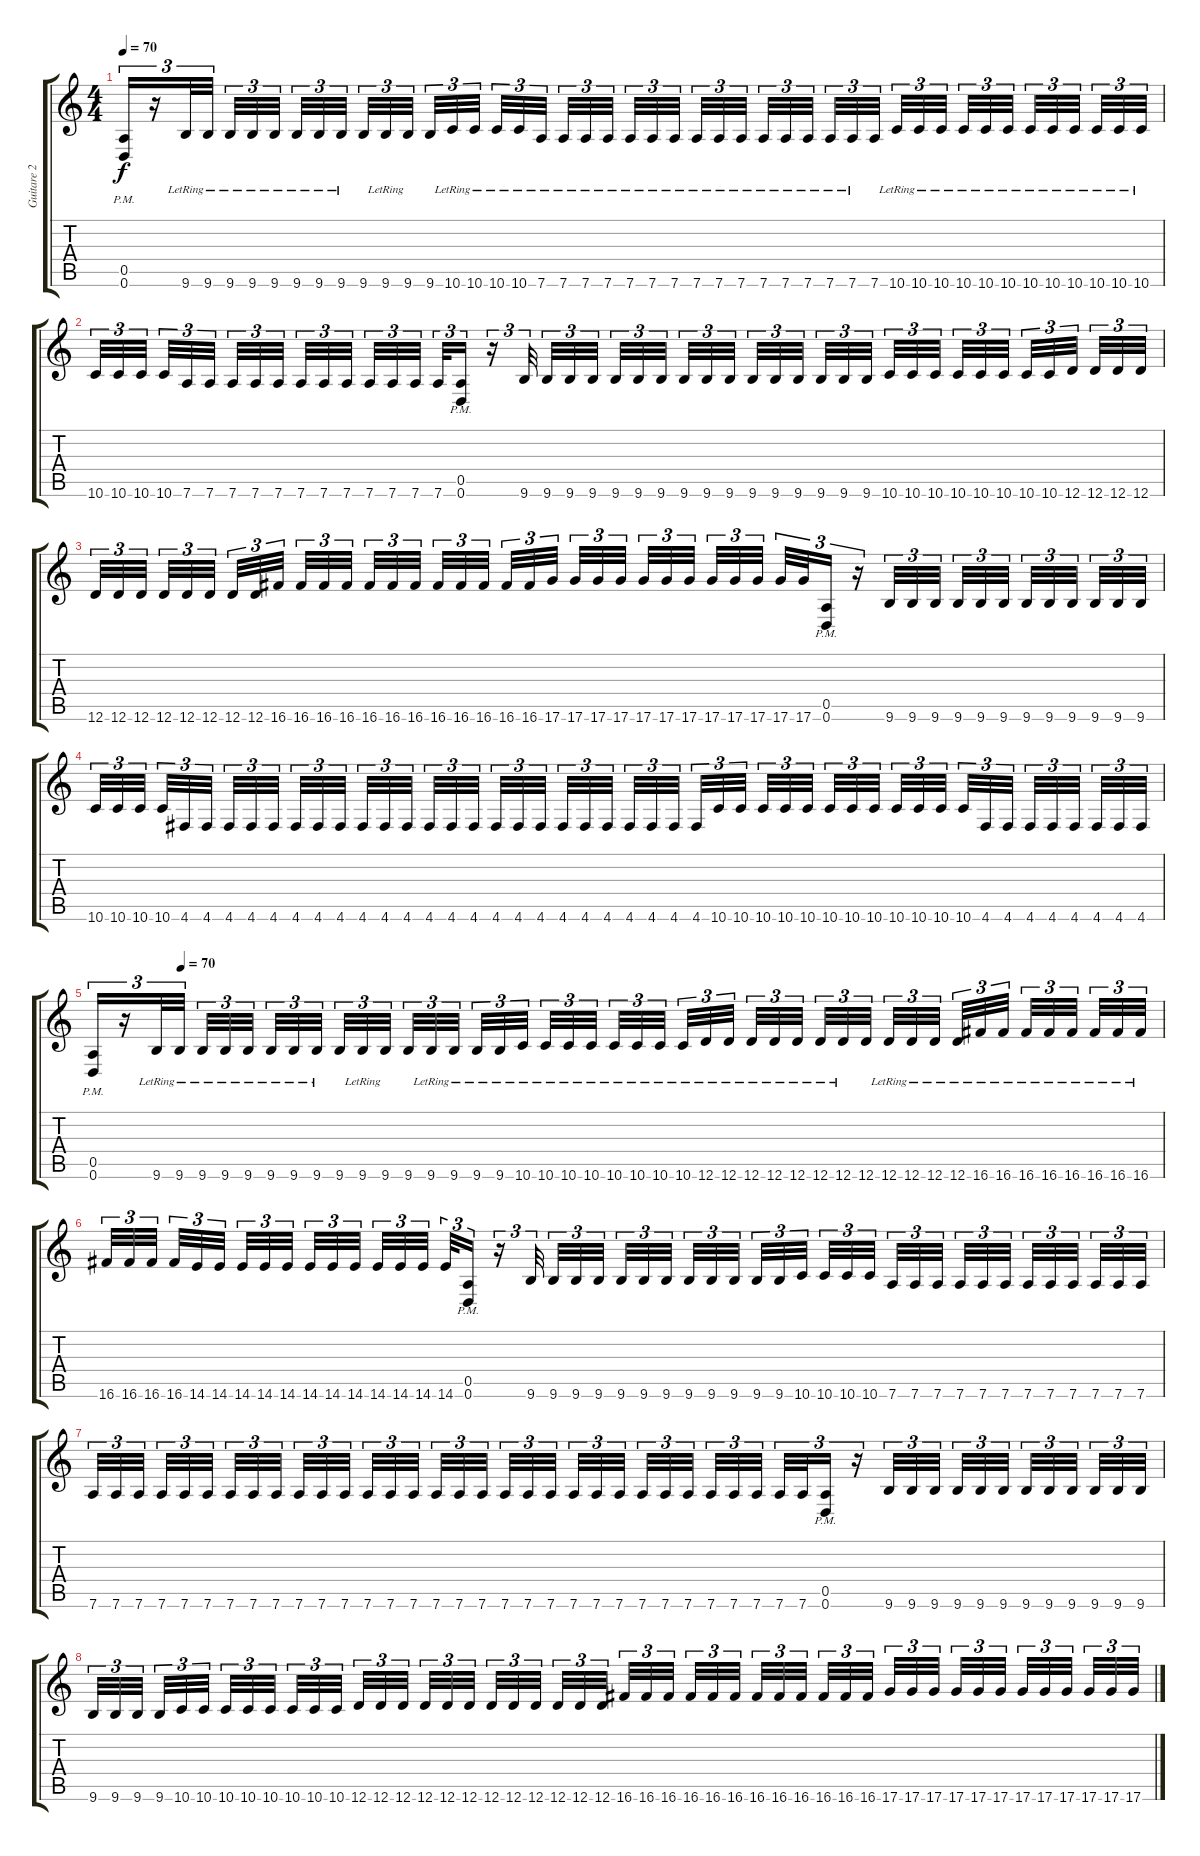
\track ("Guitare 2" "Guitare 2") {instrument distortionguitar}
\staff {score tabs}
\tuning (E4 B3 G3 D3 A2 D2) {hide}
\ts (4 4)
\tempo 70
\clef g2
\ks c
(0.5{pm} 0.6{pm}).16{tu (3 2) dy f} r.16{tu (3 2)} 9.6{lr}.32{tu (3 2)} 9.6{lr}.32{tu (3 2)} 9.6{lr}.32{tu (3 2)} 9.6{lr}.32{tu (3 2)} 9.6{lr}.32{tu (3 2)} 9.6{lr}.32{tu (3 2)} 9.6{lr}.32{tu (3 2)} 9.6{lr}.32{tu (3 2)} 9.6.32{tu (3 2)} 9.6{lr}.32{tu (3 2)} 9.6{lr}.32{tu (3 2)} 9.6.32{tu (3 2)} 10.6{lr}.32{tu (3 2)} 10.6{lr}.32{tu (3 2)} 10.6{lr}.32{tu (3 2)} 10.6{lr}.32{tu (3 2)} 7.6{lr}.32{tu (3 2)} 7.6{lr}.32{tu (3 2)} 7.6{lr}.32{tu (3 2)} 7.6{lr}.32{tu (3 2)} 7.6{lr}.32{tu (3 2)} 7.6{lr}.32{tu (3 2)} 7.6{lr}.32{tu (3 2)} 7.6{lr}.32{tu (3 2)} 7.6{lr}.32{tu (3 2)} 7.6{lr}.32{tu (3 2)} 7.6{lr}.32{tu (3 2)} 7.6{lr}.32{tu (3 2)} 7.6{lr}.32{tu (3 2)} 7.6{lr}.32{tu (3 2)} 7.6{lr}.32{tu (3 2)} 7.6.32{tu (3 2)} 10.6{lr}.32{tu (3 2)} 10.6{lr}.32{tu (3 2)} 10.6{lr}.32{tu (3 2)} 10.6{lr}.32{tu (3 2)} 10.6{lr}.32{tu (3 2)} 10.6{lr}.32{tu (3 2)} 10.6{lr}.32{tu (3 2)} 10.6{lr}.32{tu (3 2)} 10.6{lr}.32{tu (3 2)} 10.6{lr}.32{tu (3 2)} 10.6{lr}.32{tu (3 2)} 10.6{lr}.32{tu (3 2)} |
10.6.32{tu (3 2)} 10.6.32{tu (3 2)} 10.6.32{tu (3 2)} 10.6.32{tu (3 2)} 7.6.32{tu (3 2)} 7.6.32{tu (3 2)} 7.6.32{tu (3 2)} 7.6.32{tu (3 2)} 7.6.32{tu (3 2)} 7.6.32{tu (3 2)} 7.6.32{tu (3 2)} 7.6.32{tu (3 2)} 7.6.32{tu (3 2)} 7.6.32{tu (3 2)} 7.6.32{tu (3 2)} 7.6.32{tu (3 2)} (0.5{pm} 0.6{pm}).16{tu (3 2)} r.16{tu (3 2)} 9.6.32{tu (3 2)} 9.6.32{tu (3 2)} 9.6.32{tu (3 2)} 9.6.32{tu (3 2)} 9.6.32{tu (3 2)} 9.6.32{tu (3 2)} 9.6.32{tu (3 2)} 9.6.32{tu (3 2)} 9.6.32{tu (3 2)} 9.6.32{tu (3 2)} 9.6.32{tu (3 2)} 9.6.32{tu (3 2)} 9.6.32{tu (3 2)} 9.6.32{tu (3 2)} 9.6.32{tu (3 2)} 9.6.32{tu (3 2)} 10.6.32{tu (3 2)} 10.6.32{tu (3 2)} 10.6.32{tu (3 2)} 10.6.32{tu (3 2)} 10.6.32{tu (3 2)} 10.6.32{tu (3 2)} 10.6.32{tu (3 2)} 10.6.32{tu (3 2)} 12.6.32{tu (3 2)} 12.6.32{tu (3 2)} 12.6.32{tu (3 2)} 12.6.32{tu (3 2)} |
12.6.32{tu (3 2)} 12.6.32{tu (3 2)} 12.6.32{tu (3 2)} 12.6.32{tu (3 2)} 12.6.32{tu (3 2)} 12.6.32{tu (3 2)} 12.6.32{tu (3 2)} 12.6.32{tu (3 2)} 16.6.32{tu (3 2)} 16.6.32{tu (3 2)} 16.6.32{tu (3 2)} 16.6.32{tu (3 2)} 16.6.32{tu (3 2)} 16.6.32{tu (3 2)} 16.6.32{tu (3 2)} 16.6.32{tu (3 2)} 16.6.32{tu (3 2)} 16.6.32{tu (3 2)} 16.6.32{tu (3 2)} 16.6.32{tu (3 2)} 17.6.32{tu (3 2)} 17.6.32{tu (3 2)} 17.6.32{tu (3 2)} 17.6.32{tu (3 2)} 17.6.32{tu (3 2)} 17.6.32{tu (3 2)} 17.6.32{tu (3 2)} 17.6.32{tu (3 2)} 17.6.32{tu (3 2)} 17.6.32{tu (3 2)} 17.6.32{tu (3 2)} 17.6.32{tu (3 2)} (0.5{pm} 0.6{pm}).16{tu (3 2)} r.16{tu (3 2)} 9.6.32{tu (3 2) volume 11} 9.6.32{tu (3 2)} 9.6.32{tu (3 2)} 9.6.32{tu (3 2)} 9.6.32{tu (3 2)} 9.6.32{tu (3 2)} 9.6.32{tu (3 2)} 9.6.32{tu (3 2)} 9.6.32{tu (3 2)} 9.6.32{tu (3 2)} 9.6.32{tu (3 2)} 9.6.32{tu (3 2)} |
10.6.32{tu (3 2)} 10.6.32{tu (3 2)} 10.6.32{tu (3 2)} 10.6.32{tu (3 2)} 4.6.32{tu (3 2)} 4.6.32{tu (3 2)} 4.6.32{tu (3 2)} 4.6.32{tu (3 2)} 4.6.32{tu (3 2)} 4.6.32{tu (3 2)} 4.6.32{tu (3 2)} 4.6.32{tu (3 2)} 4.6.32{tu (3 2)} 4.6.32{tu (3 2)} 4.6.32{tu (3 2)} 4.6.32{tu (3 2)} 4.6.32{tu (3 2)} 4.6.32{tu (3 2)} 4.6.32{tu (3 2)} 4.6.32{tu (3 2)} 4.6.32{tu (3 2)} 4.6.32{tu (3 2)} 4.6.32{tu (3 2)} 4.6.32{tu (3 2)} 4.6.32{tu (3 2)} 4.6.32{tu (3 2)} 4.6.32{tu (3 2)} 4.6.32{tu (3 2)} 10.6.32{tu (3 2)} 10.6.32{tu (3 2)} 10.6.32{tu (3 2)} 10.6.32{tu (3 2)} 10.6.32{tu (3 2)} 10.6.32{tu (3 2)} 10.6.32{tu (3 2)} 10.6.32{tu (3 2)} 10.6.32{tu (3 2)} 10.6.32{tu (3 2)} 10.6.32{tu (3 2)} 10.6.32{tu (3 2)} 4.6.32{tu (3 2)} 4.6.32{tu (3 2)} 4.6.32{tu (3 2)} 4.6.32{tu (3 2)} 4.6.32{tu (3 2)} 4.6.32{tu (3 2)} 4.6.32{tu (3 2)} 4.6.32{tu (3 2)} |
\tempo (70 0.08333333333333333)
(0.5{pm} 0.6{pm}).16{tu (3 2)} r.16{tu (3 2)} 9.6{lr}.32{tu (3 2)} 9.6{lr}.32{tu (3 2)} 9.6{lr}.32{tu (3 2)} 9.6{lr}.32{tu (3 2)} 9.6{lr}.32{tu (3 2)} 9.6{lr}.32{tu (3 2)} 9.6{lr}.32{tu (3 2)} 9.6{lr}.32{tu (3 2)} 9.6.32{tu (3 2)} 9.6{lr}.32{tu (3 2)} 9.6{lr}.32{tu (3 2)} 9.6.32{tu (3 2)} 9.6{lr}.32{tu (3 2)} 9.6{lr}.32{tu (3 2)} 9.6{lr}.32{tu (3 2)} 9.6{lr}.32{tu (3 2)} 10.6{lr}.32{tu (3 2)} 10.6{lr}.32{tu (3 2)} 10.6{lr}.32{tu (3 2)} 10.6{lr}.32{tu (3 2)} 10.6{lr}.32{tu (3 2)} 10.6{lr}.32{tu (3 2)} 10.6{lr}.32{tu (3 2)} 10.6{lr}.32{tu (3 2)} 12.6{lr}.32{tu (3 2)} 12.6{lr}.32{tu (3 2)} 12.6{lr}.32{tu (3 2)} 12.6{lr}.32{tu (3 2)} 12.6{lr}.32{tu (3 2)} 12.6{lr}.32{tu (3 2)} 12.6{lr}.32{tu (3 2)} 12.6.32{tu (3 2)} 12.6{lr}.32{tu (3 2)} 12.6{lr}.32{tu (3 2)} 12.6{lr}.32{tu (3 2)} 12.6{lr}.32{tu (3 2)} 16.6{lr}.32{tu (3 2)} 16.6{lr}.32{tu (3 2)} 16.6{lr}.32{tu (3 2)} 16.6{lr}.32{tu (3 2)} 16.6{lr}.32{tu (3 2)} 16.6{lr}.32{tu (3 2)} 16.6{lr}.32{tu (3 2)} 16.6{lr}.32{tu (3 2)} |
16.6.32{tu (3 2)} 16.6.32{tu (3 2)} 16.6.32{tu (3 2)} 16.6.32{tu (3 2)} 14.6.32{tu (3 2)} 14.6.32{tu (3 2)} 14.6.32{tu (3 2)} 14.6.32{tu (3 2)} 14.6.32{tu (3 2)} 14.6.32{tu (3 2)} 14.6.32{tu (3 2)} 14.6.32{tu (3 2)} 14.6.32{tu (3 2)} 14.6.32{tu (3 2)} 14.6.32{tu (3 2)} 14.6.32{tu (3 2)} (0.5{pm} 0.6{pm}).16{tu (3 2)} r.16{tu (3 2)} 9.6.32{tu (3 2)} 9.6.32{tu (3 2)} 9.6.32{tu (3 2)} 9.6.32{tu (3 2)} 9.6.32{tu (3 2)} 9.6.32{tu (3 2)} 9.6.32{tu (3 2)} 9.6.32{tu (3 2)} 9.6.32{tu (3 2)} 9.6.32{tu (3 2)} 9.6.32{tu (3 2)} 9.6.32{tu (3 2)} 10.6.32{tu (3 2)} 10.6.32{tu (3 2)} 10.6.32{tu (3 2)} 10.6.32{tu (3 2)} 7.6.32{tu (3 2)} 7.6.32{tu (3 2)} 7.6.32{tu (3 2)} 7.6.32{tu (3 2)} 7.6.32{tu (3 2)} 7.6.32{tu (3 2)} 7.6.32{tu (3 2)} 7.6.32{tu (3 2)} 7.6.32{tu (3 2)} 7.6.32{tu (3 2)} 7.6.32{tu (3 2)} 7.6.32{tu (3 2)} |
7.6.32{tu (3 2)} 7.6.32{tu (3 2)} 7.6.32{tu (3 2)} 7.6.32{tu (3 2)} 7.6.32{tu (3 2)} 7.6.32{tu (3 2)} 7.6.32{tu (3 2)} 7.6.32{tu (3 2)} 7.6.32{tu (3 2)} 7.6.32{tu (3 2)} 7.6.32{tu (3 2)} 7.6.32{tu (3 2)} 7.6.32{tu (3 2)} 7.6.32{tu (3 2)} 7.6.32{tu (3 2)} 7.6.32{tu (3 2)} 7.6.32{tu (3 2)} 7.6.32{tu (3 2)} 7.6.32{tu (3 2)} 7.6.32{tu (3 2)} 7.6.32{tu (3 2)} 7.6.32{tu (3 2)} 7.6.32{tu (3 2)} 7.6.32{tu (3 2)} 7.6.32{tu (3 2)} 7.6.32{tu (3 2)} 7.6.32{tu (3 2)} 7.6.32{tu (3 2)} 7.6.32{tu (3 2)} 7.6.32{tu (3 2)} 7.6.32{tu (3 2)} 7.6.32{tu (3 2)} (0.5{pm} 0.6{pm}).16{tu (3 2)} r.16{tu (3 2)} 9.6.32{tu (3 2) volume 11} 9.6.32{tu (3 2)} 9.6.32{tu (3 2)} 9.6.32{tu (3 2)} 9.6.32{tu (3 2)} 9.6.32{tu (3 2)} 9.6.32{tu (3 2)} 9.6.32{tu (3 2)} 9.6.32{tu (3 2)} 9.6.32{tu (3 2)} 9.6.32{tu (3 2)} 9.6.32{tu (3 2)} |
9.6.32{tu (3 2)} 9.6.32{tu (3 2)} 9.6.32{tu (3 2)} 9.6.32{tu (3 2)} 10.6.32{tu (3 2)} 10.6.32{tu (3 2)} 10.6.32{tu (3 2)} 10.6.32{tu (3 2)} 10.6.32{tu (3 2)} 10.6.32{tu (3 2)} 10.6.32{tu (3 2)} 10.6.32{tu (3 2)} 12.6.32{tu (3 2)} 12.6.32{tu (3 2)} 12.6.32{tu (3 2)} 12.6.32{tu (3 2)} 12.6.32{tu (3 2)} 12.6.32{tu (3 2)} 12.6.32{tu (3 2)} 12.6.32{tu (3 2)} 12.6.32{tu (3 2)} 12.6.32{tu (3 2)} 12.6.32{tu (3 2)} 12.6.32{tu (3 2)} 16.6.32{tu (3 2)} 16.6.32{tu (3 2)} 16.6.32{tu (3 2)} 16.6.32{tu (3 2)} 16.6.32{tu (3 2)} 16.6.32{tu (3 2)} 16.6.32{tu (3 2)} 16.6.32{tu (3 2)} 16.6.32{tu (3 2)} 16.6.32{tu (3 2)} 16.6.32{tu (3 2)} 16.6.32{tu (3 2)} 17.6.32{tu (3 2)} 17.6.32{tu (3 2)} 17.6.32{tu (3 2)} 17.6.32{tu (3 2)} 17.6.32{tu (3 2)} 17.6.32{tu (3 2)} 17.6.32{tu (3 2)} 17.6.32{tu (3 2)} 17.6.32{tu (3 2)} 17.6.32{tu (3 2)} 17.6.32{tu (3 2)} 17.6.32{tu (3 2)}
